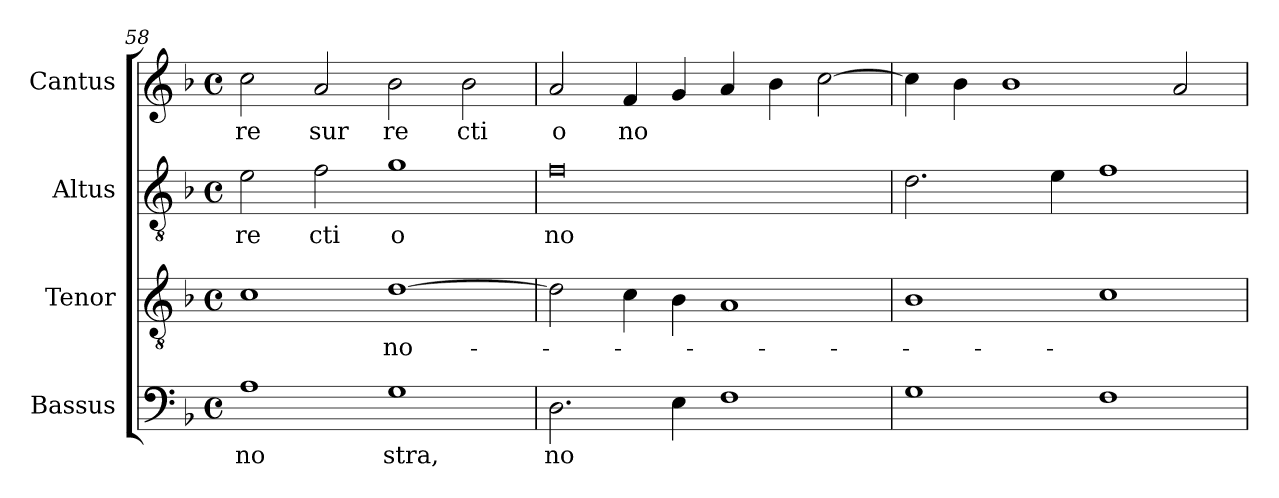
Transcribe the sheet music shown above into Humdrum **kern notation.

**kern	**text	**kern	**text	**kern	**text	**kern	**text
*part4	*part4	*part3	*part3	*part2	*part2	*part1	*part1
*staff4	*staff4	*staff3	*staff3	*staff2	*staff2	*staff1	*staff1
*I"Bassus	*	*I"Tenor	*	*I"Altus	*	*I"Cantus	*
*clefF4	*	*clefGv2	*	*clefGv2	*	*clefG2	*
*k[b-]	*	*k[b-]	*	*k[b-]	*	*k[b-]	*
*F:	*	*F:	*	*F:	*	*F:	*
*M4/4	*	*M4/4	*	*M4/4	*	*M4/4	*
*met(c)	*	*met(c)	*	*met(c)	*	*met(c)	*
=58	=58	=58	=58	=58	=58	=58	=58
!	!LO:LY:b:cj	!	!	!	!LO:LY:b:cj	!	!LO:LY:b:cj
1A	no	1c	.	2e\	re	2cc\	re
!	!	!	!	!	!LO:LY:b:cj	!	!LO:LY:b:cj
.	.	.	.	2f\	cti	2a/	sur
!	!LO:LY:b:cj	!	!LO:LY:b:cj	!	!LO:LY:b:cj	!	!LO:LY:b:cj
1G	stra,	[>1d	no-	1g	o	2b-\	re
!	!	!	!	!	!	!	!LO:LY:b:cj
.	.	.	.	.	.	2b-\	cti
=59	=59	=59	=59	=59	=59	=59	=59
!	!LO:LY:b:cj	!	!	!	!LO:LY:b:cj	!	!LO:LY:b:cj
2.D\	no	2d\]	.	0f	no	2a/	o
!	!	!	!	!	!	!	!LO:LY:b:cj
.	.	4c\	.	.	.	4f/	no
4E\	.	4B-\	.	.	.	4g/	.
1F	.	1A	.	.	.	4a/	.
.	.	.	.	.	.	4b-\	.
.	.	.	.	.	.	[>2cc\	.
=60	=60	=60	=60	=60	=60	=60	=60
1G	.	1B-	.	2.d\	.	4cc\]	.
.	.	.	.	.	.	4b-\	.
.	.	.	.	.	.	1b-	.
.	.	.	.	4e\	.	.	.
1F	.	1c	.	1f	.	.	.
.	.	.	.	.	.	2a/	.
=	=	=	=	=	=	=	=
*-	*-	*-	*-	*-	*-	*-	*-
